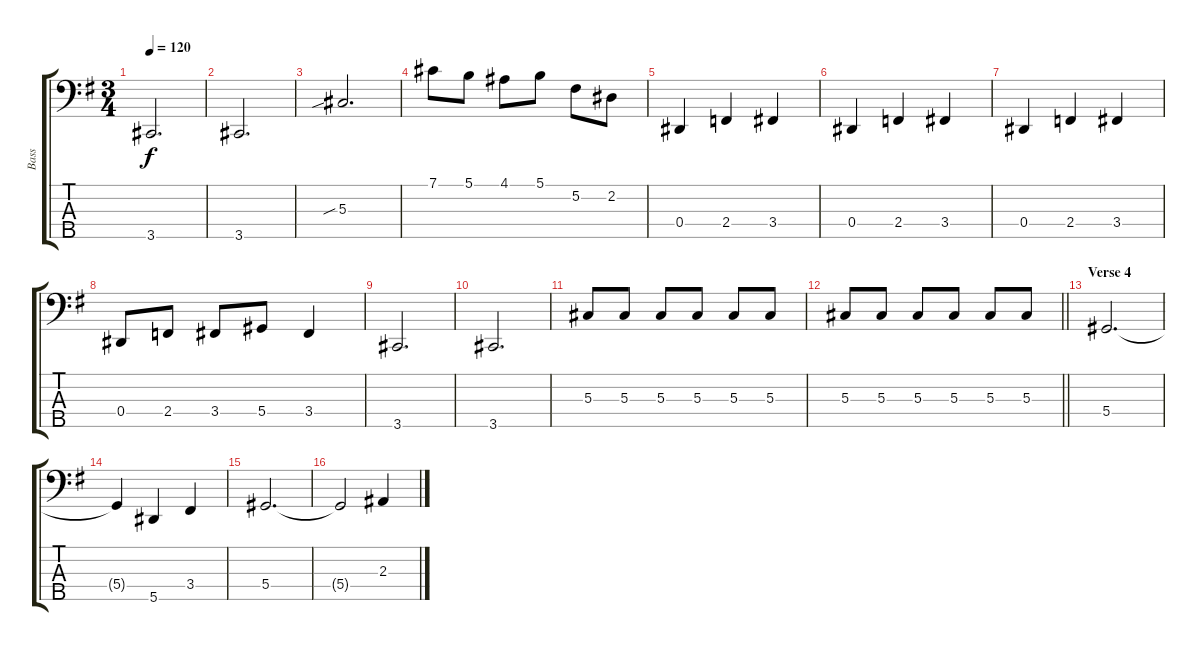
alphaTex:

\track ("Bass" "Bass") {instrument electricbassfinger}
\staff {score tabs}
\tuning (Gb2 Db2 Ab1 Eb1 Bb0) {hide}
\ts (3 4)
\tempo 120
\clef f4
\ks g
3.5.2{d dy f} |
3.5.2{d} |
5.3{sib}.2{d} |
7.1.8 5.1.8 4.1.8 5.1.8 5.2.8 2.2.8 |
0.4.4 2.4.4 3.4.4 |
0.4.4 2.4.4 3.4.4 |
0.4.4 2.4.4 3.4.4 |
0.4.8 2.4.8 3.4.8 5.4.8 3.4.4 |
3.5.2{d} |
3.5.2{d} |
5.3.8 5.3.8 5.3.8 5.3.8 5.3.8 5.3.8 |
\barLineRight lightlight
5.3.8 5.3.8 5.3.8 5.3.8 5.3.8 5.3.8 |
\section ("" "Verse 4")
5.4.2{d} |
5.4{t}.4 5.5.4 3.4.4 |
5.4.2{d} |
5.4{t}.2 2.3.4
